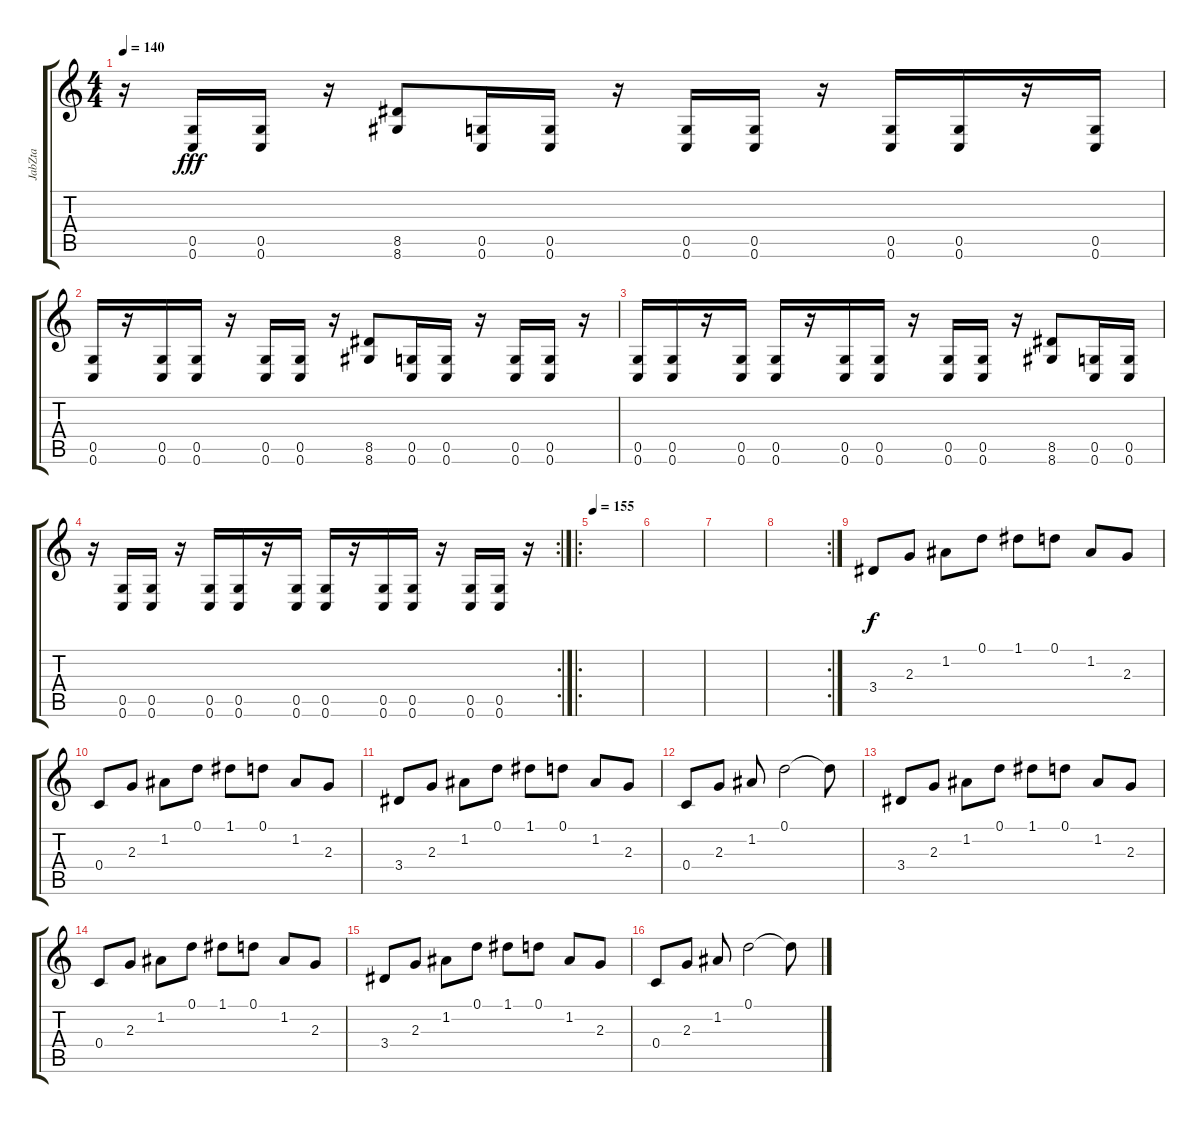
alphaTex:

\track ("JabZta" "JabZta") {instrument distortionguitar}
\staff {score tabs}
\tuning (D4 A3 F3 C3 G2 C2) {hide}
\ts (4 4)
\tempo 140
\clef g2
\ks c
r.16{dy fff} (0.5 0.6).16 (0.5 0.6).16 r.16 (8.5 8.6).8 (0.5 0.6).16 (0.5 0.6).16 r.16 (0.5 0.6).16 (0.5 0.6).16 r.16 (0.5 0.6).16 (0.5 0.6).16 r.16 (0.5 0.6).16 |
(0.5 0.6).16 r.16 (0.5 0.6).16 (0.5 0.6).16 r.16 (0.5 0.6).16 (0.5 0.6).16 r.16 (8.5 8.6).8 (0.5 0.6).16 (0.5 0.6).16 r.16 (0.5 0.6).16 (0.5 0.6).16 r.16 |
(0.5 0.6).16 (0.5 0.6).16 r.16 (0.5 0.6).16 (0.5 0.6).16 r.16 (0.5 0.6).16 (0.5 0.6).16 r.16 (0.5 0.6).16 (0.5 0.6).16 r.16 (8.5 8.6).8 (0.5 0.6).16 (0.5 0.6).16 |
\rc 2
r.16 (0.5 0.6).16 (0.5 0.6).16 r.16 (0.5 0.6).16 (0.5 0.6).16 r.16 (0.5 0.6).16 (0.5 0.6).16 r.16 (0.5 0.6).16 (0.5 0.6).16 r.16 (0.5 0.6).16 (0.5 0.6).16 r.16 |
\ro
\tempo 155
|
|
|
\rc 2
|
3.4.8{dy f} 2.3.8 1.2.8 0.1.8 1.1.8 0.1.8 1.2.8 2.3.8 |
0.4.8 2.3.8 1.2.8 0.1.8 1.1.8 0.1.8 1.2.8 2.3.8 |
3.4.8 2.3.8 1.2.8 0.1.8 1.1.8 0.1.8 1.2.8 2.3.8 |
0.4.8 2.3.8 1.2.8 0.1.2 0.1{t}.8 |
3.4.8 2.3.8 1.2.8 0.1.8 1.1.8 0.1.8 1.2.8 2.3.8 |
0.4.8 2.3.8 1.2.8 0.1.8 1.1.8 0.1.8 1.2.8 2.3.8 |
3.4.8 2.3.8 1.2.8 0.1.8 1.1.8 0.1.8 1.2.8 2.3.8 |
0.4.8 2.3.8 1.2.8 0.1.2 0.1{t}.8
